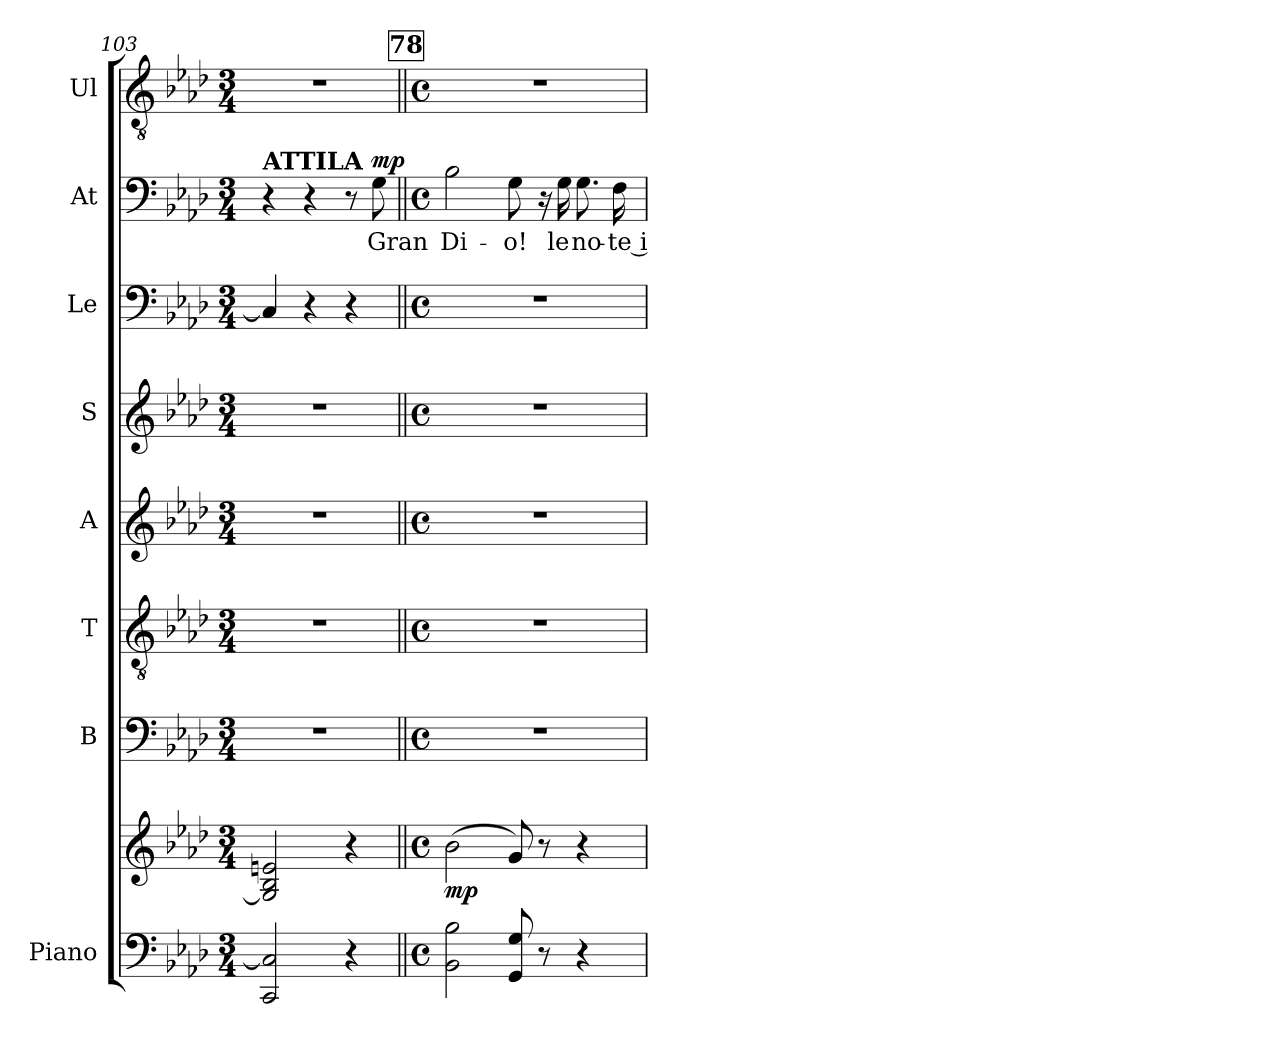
**kern	**kern	**dynam	**kern	**kern	**kern	**kern	**kern	**kern	**text	**dynam	**kern
*part8	*part8	*part8	*part7	*part6	*part5	*part4	*part3	*part2	*part2	*part2	*part1
*staff9	*staff8	*staff8/9	*staff7	*staff6	*staff5	*staff4	*staff3	*staff2	*staff2	*staff2	*staff1
*I"Piano	*	*	*I"B	*I"T	*I"A	*I"S	*I"Le	*I"At	*	*	*I"Ul
*I'Pno	*	*	*I'B	*I'T	*I'A	*I'S	*I'Le	*I'At	*	*	*I'Ul
*clefF4	*clefG2	*	*clefF4	*clefGv2	*clefG2	*clefG2	*clefF4	*clefF4	*	*	*clefGv2
*k[b-e-a-d-]	*k[b-e-a-d-]	*	*k[b-e-a-d-]	*k[b-e-a-d-]	*k[b-e-a-d-]	*k[b-e-a-d-]	*k[b-e-a-d-]	*k[b-e-a-d-]	*	*	*k[b-e-a-d-]
*M3/4	*M3/4	*	*M3/4	*M3/4	*M3/4	*M3/4	*M3/4	*M3/4	*	*	*M3/4
=103	=103	=103	=103	=103	=103	=103	=103	=103	=103	=103	=103
!	!	!	!	!	!	!	!	!LO:TX:a:B:t=ATTILA	!	!	!
2CC/ 2C/]	2G/] 2B-/ 2en/	.	2.r	2.r	2.r	2.r	4C/]	4r	.	.	2.r
.	.	.	.	.	.	.	4r	4r	.	.	.
4r	4r	.	.	.	.	.	4r	8r	.	.	.
!	!	!	!	!	!	!	!	!	!LO:LY:b	!LO:DY:a	!
.	.	.	.	.	.	.	.	8G\	Gran	mp	.
!!LO:LB:g=z
!!LO:REH:place=s1:a:B:fs=14:t=78
=104||	=104||	=104||	=104||	=104||	=104||	=104||	=104||	=104||	=104||	=104||	=104||
*M4/4	*M4/4	*	*M4/4	*M4/4	*M4/4	*M4/4	*M4/4	*M4/4	*	*	*M4/4
*met(c)	*met(c)	*	*met(c)	*met(c)	*met(c)	*met(c)	*met(c)	*met(c)	*	*	*met(c)
!	!	!LO:DY:b	!	!	!	!	!	!	!LO:LY:b	!	!
2BB-\ 2B-\	(>2b-\	mp	1r	1r	1r	1r	1r	2B-\	Di-	.	1r
!	!	!	!	!	!	!	!	!	!LO:LY:b	!	!
8GG/ 8G/	8g/)	.	.	.	.	.	.	8G\	-o!	.	.
8r	8r	.	.	.	.	.	.	16r	.	.	.
!	!	!	!	!	!	!	!	!	!LO:LY:b	!	!
.	.	.	.	.	.	.	.	16G\	le	.	.
!	!	!	!	!	!	!	!	!	!LO:LY:b	!	!
4r	4r	.	.	.	.	.	.	8.G\	no-	.	.
!	!	!	!	!	!	!	!	!	!LO:LY:b	!	!
.	.	.	.	.	.	.	.	16F\	-te i-	.	.
=	=	=	=	=	=	=	=	=	=	=	=
*-	*-	*-	*-	*-	*-	*-	*-	*-	*-	*-	*-
